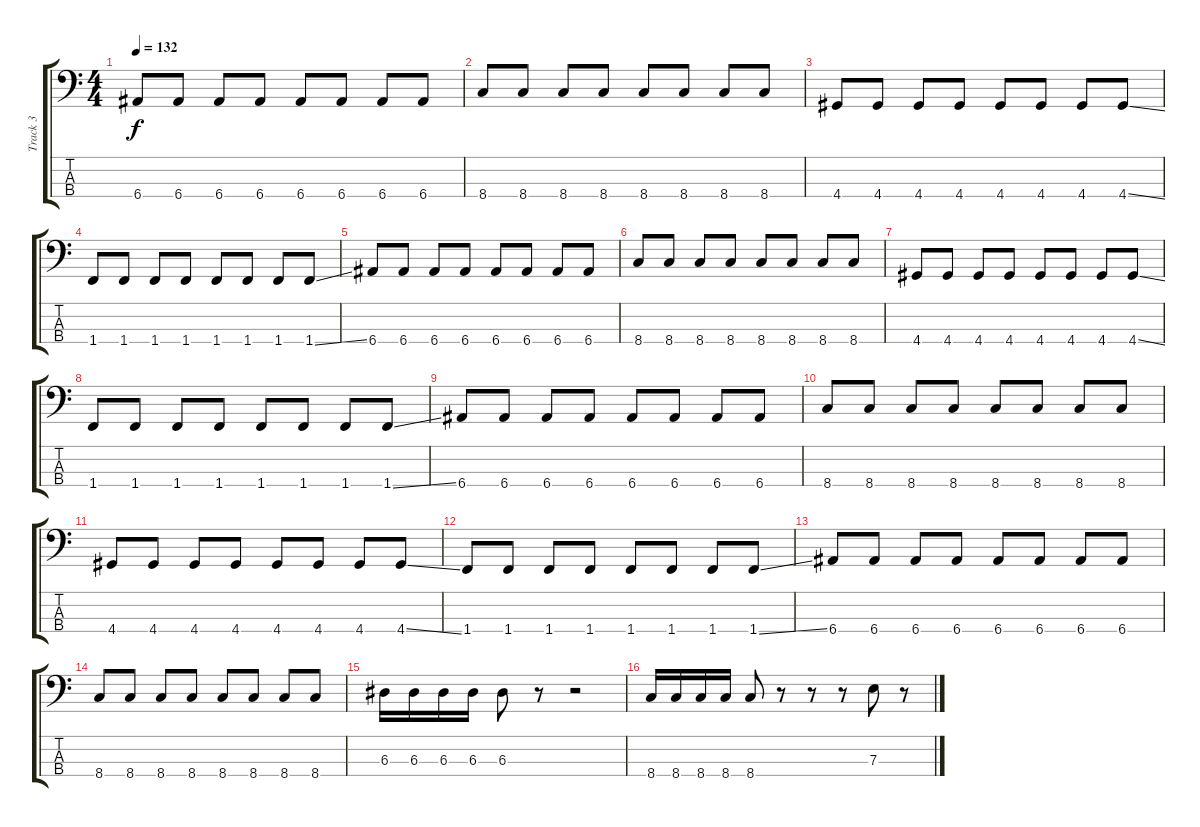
\track ("Track 3" "Track 3") {instrument electricbassfinger}
\staff {score tabs}
\tuning (G2 D2 A1 E1) {hide}
\ts (4 4)
\tempo 132
\clef f4
\ks c
6.4.8{dy f} 6.4.8 6.4.8 6.4.8 6.4.8 6.4.8 6.4.8 6.4.8 |
8.4.8 8.4.8 8.4.8 8.4.8 8.4.8 8.4.8 8.4.8 8.4.8 |
4.4.8 4.4.8 4.4.8 4.4.8 4.4.8 4.4.8 4.4.8 4.4{ss}.8 |
1.4.8 1.4.8 1.4.8 1.4.8 1.4.8 1.4.8 1.4.8 1.4{ss}.8 |
6.4.8 6.4.8 6.4.8 6.4.8 6.4.8 6.4.8 6.4.8 6.4.8 |
8.4.8 8.4.8 8.4.8 8.4.8 8.4.8 8.4.8 8.4.8 8.4.8 |
4.4.8 4.4.8 4.4.8 4.4.8 4.4.8 4.4.8 4.4.8 4.4{ss}.8 |
1.4.8 1.4.8 1.4.8 1.4.8 1.4.8 1.4.8 1.4.8 1.4{ss}.8 |
6.4.8 6.4.8 6.4.8 6.4.8 6.4.8 6.4.8 6.4.8 6.4.8 |
8.4.8 8.4.8 8.4.8 8.4.8 8.4.8 8.4.8 8.4.8 8.4.8 |
4.4.8 4.4.8 4.4.8 4.4.8 4.4.8 4.4.8 4.4.8 4.4{ss}.8 |
1.4.8 1.4.8 1.4.8 1.4.8 1.4.8 1.4.8 1.4.8 1.4{ss}.8 |
6.4.8 6.4.8 6.4.8 6.4.8 6.4.8 6.4.8 6.4.8 6.4.8 |
8.4.8 8.4.8 8.4.8 8.4.8 8.4.8 8.4.8 8.4.8 8.4.8 |
6.3.16 6.3.16 6.3.16 6.3.16 6.3.8 r.8 r.2 |
8.4.16 8.4.16 8.4.16 8.4.16 8.4.8 r.8 r.8 r.8 7.3.8 r.8
